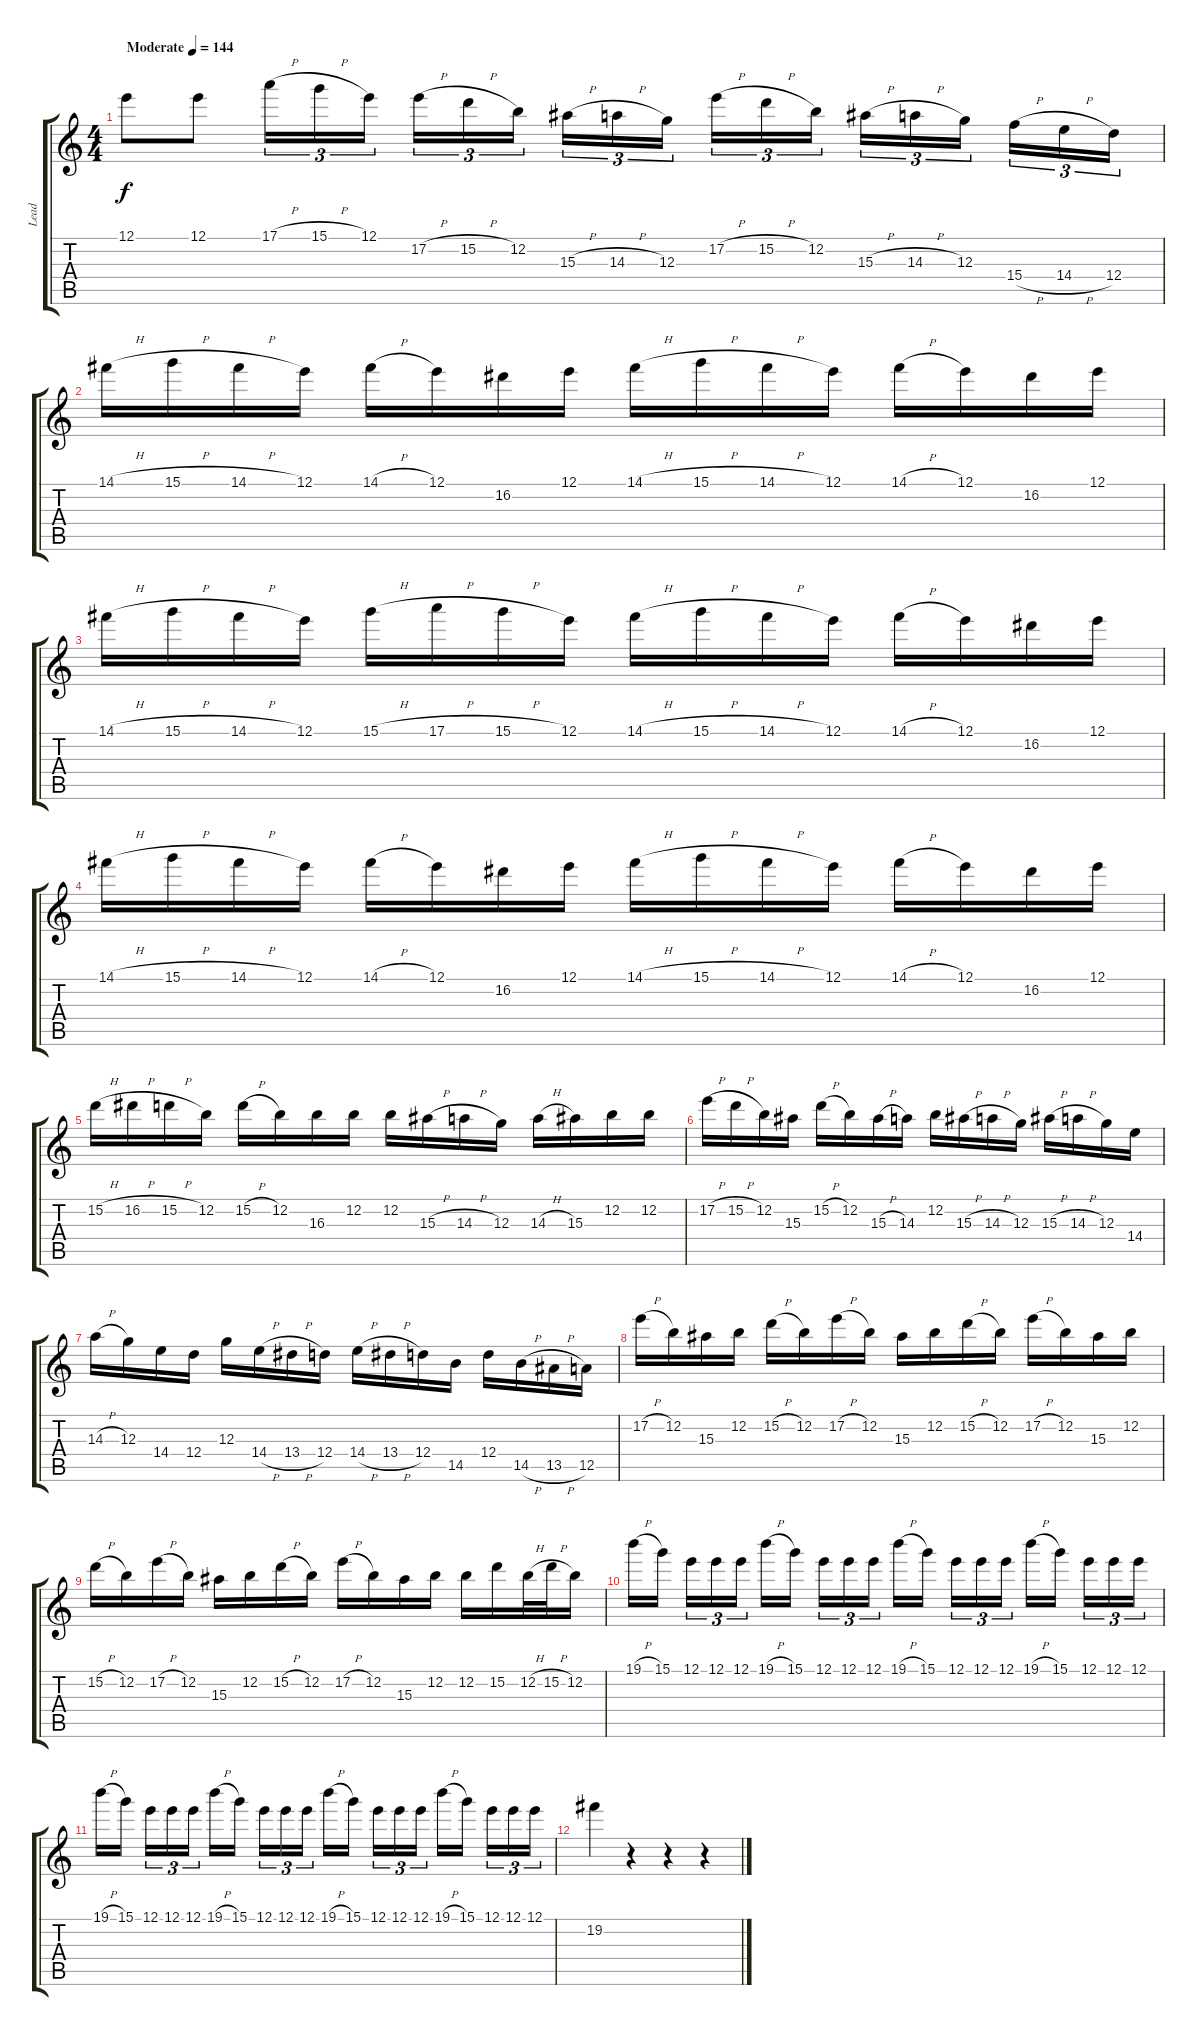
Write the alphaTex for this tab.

\track ("Lead" "Lead") {instrument acousticguitarsteel}
\staff {score tabs}
\tuning (E4 B3 G3 D3 A2 E2) {hide}
\ts (4 4)
\tempo (144 "Moderate")
\clef g2
\ks c
12.1.8{dy f instrument acousticguitarsteel} 12.1.8 17.1{h}.16{tu (3 2)} 15.1{h}.16{tu (3 2)} 12.1.16{tu (3 2)} 17.2{h}.16{tu (3 2)} 15.2{h}.16{tu (3 2)} 12.2.16{tu (3 2)} 15.3{h}.16{tu (3 2)} 14.3{h}.16{tu (3 2)} 12.3.16{tu (3 2)} 17.2{h}.16{tu (3 2)} 15.2{h}.16{tu (3 2)} 12.2.16{tu (3 2)} 15.3{h}.16{tu (3 2)} 14.3{h}.16{tu (3 2)} 12.3.16{tu (3 2)} 15.4{h}.16{tu (3 2)} 14.4{h}.16{tu (3 2)} 12.4.16{tu (3 2)} |
14.1{h}.16 15.1{h}.16 14.1{h}.16 12.1.16 14.1{h}.16 12.1.16 16.2.16 12.1.16 14.1{h}.16 15.1{h}.16 14.1{h}.16 12.1.16 14.1{h}.16 12.1.16 16.2.16 12.1.16 |
14.1{h}.16 15.1{h}.16 14.1{h}.16 12.1.16 15.1{h}.16 17.1{h}.16 15.1{h}.16 12.1.16 14.1{h}.16 15.1{h}.16 14.1{h}.16 12.1.16 14.1{h}.16 12.1.16 16.2.16 12.1.16 |
14.1{h}.16 15.1{h}.16 14.1{h}.16 12.1.16 14.1{h}.16 12.1.16 16.2.16 12.1.16 14.1{h}.16 15.1{h}.16 14.1{h}.16 12.1.16 14.1{h}.16 12.1.16 16.2.16 12.1.16 |
15.2{h}.16 16.2{h}.16 15.2{h}.16 12.2.16 15.2{h}.16 12.2.16 16.3.16 12.2.16 12.2.16 15.3{h}.16 14.3{h}.16 12.3.16 14.3{h}.16 15.3.16 12.2.16 12.2.16 |
17.2{h}.16 15.2{h}.16 12.2.16 15.3.16 15.2{h}.16 12.2.16 15.3{h}.16 14.3.16 12.2.16 15.3{h}.16 14.3{h}.16 12.3.16 15.3{h}.16 14.3{h}.16 12.3.16 14.4.16 |
14.3{h}.16 12.3.16 14.4.16 12.4.16 12.3.16 14.4{h}.16 13.4{h}.16 12.4.16 14.4{h}.16 13.4{h}.16 12.4.16 14.5.16 12.4.16 14.5{h}.16 13.5{h}.16 12.5.16 |
17.2{h}.16 12.2.16 15.3.16 12.2.16 15.2{h}.16 12.2.16 17.2{h}.16 12.2.16 15.3.16 12.2.16 15.2{h}.16 12.2.16 17.2{h}.16 12.2.16 15.3.16 12.2.16 |
15.2{h}.16 12.2.16 17.2{h}.16 12.2.16 15.3.16 12.2.16 15.2{h}.16 12.2.16 17.2{h}.16 12.2.16 15.3.16 12.2.16 12.2.16 15.2.16 12.2{h}.32 15.2{h}.32 12.2.16 |
19.1{h}.16 15.1.16 12.1.16{tu (3 2)} 12.1.16{tu (3 2)} 12.1.16{tu (3 2)} 19.1{h}.16 15.1.16 12.1.16{tu (3 2)} 12.1.16{tu (3 2)} 12.1.16{tu (3 2)} 19.1{h}.16 15.1.16 12.1.16{tu (3 2)} 12.1.16{tu (3 2)} 12.1.16{tu (3 2)} 19.1{h}.16 15.1.16 12.1.16{tu (3 2)} 12.1.16{tu (3 2)} 12.1.16{tu (3 2)} |
19.1{h}.16 15.1.16 12.1.16{tu (3 2)} 12.1.16{tu (3 2)} 12.1.16{tu (3 2)} 19.1{h}.16 15.1.16 12.1.16{tu (3 2)} 12.1.16{tu (3 2)} 12.1.16{tu (3 2)} 19.1{h}.16 15.1.16 12.1.16{tu (3 2)} 12.1.16{tu (3 2)} 12.1.16{tu (3 2)} 19.1{h}.16 15.1.16 12.1.16{tu (3 2)} 12.1.16{tu (3 2)} 12.1.16{tu (3 2)} |
19.2.4 r.4 r.4 r.4
